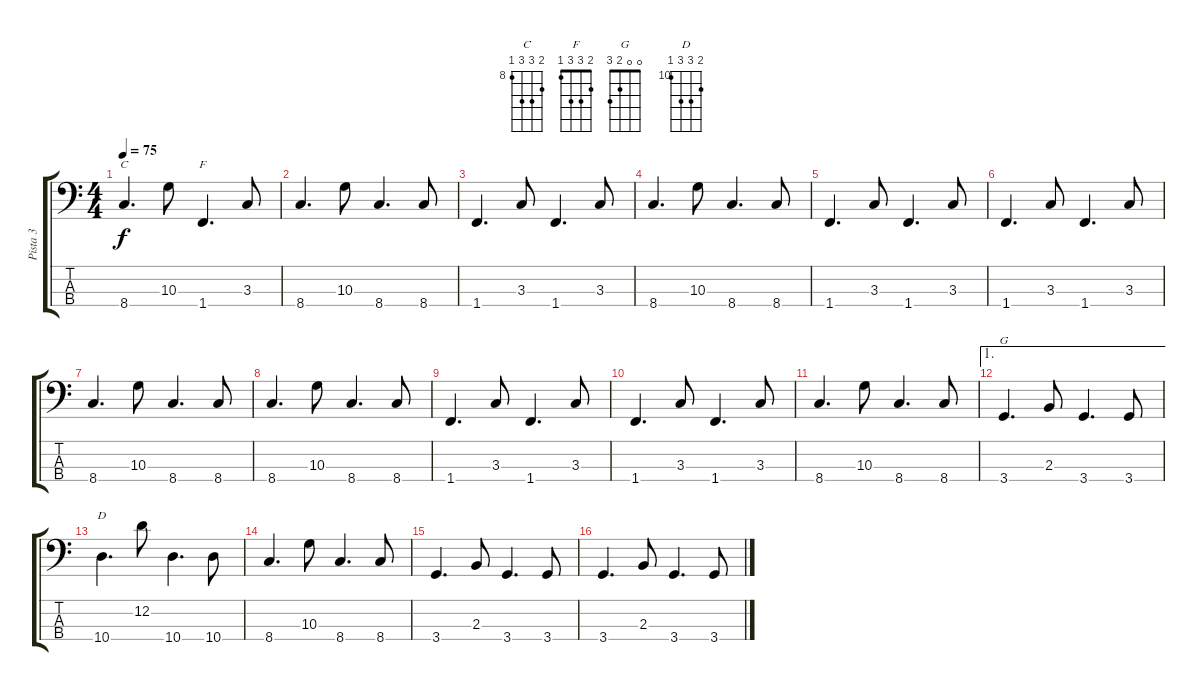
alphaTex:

\track ("Pista 3" "Pista 3") {instrument electricbassfinger}
\staff {score tabs}
\tuning (G2 D2 A1 E1) {hide}
\chord ("C" 9 10 10 8) {firstfret 8}
\chord ("F" 2 3 3 1)
\chord ("G" 0 0 2 3)
\chord ("D" 11 12 12 10) {firstfret 10}
\ts (4 4)
\tempo 75
\clef f4
\ks c
8.4.4{d ch "C" dy f} 10.3.8 1.4.4{d ch "F"} 3.3.8 |
8.4.4{d} 10.3.8 8.4.4{d} 8.4.8 |
1.4.4{d} 3.3.8 1.4.4{d} 3.3.8 |
8.4.4{d} 10.3.8 8.4.4{d} 8.4.8 |
1.4.4{d} 3.3.8 1.4.4{d} 3.3.8 |
1.4.4{d} 3.3.8 1.4.4{d} 3.3.8 |
8.4.4{d} 10.3.8 8.4.4{d} 8.4.8 |
8.4.4{d} 10.3.8 8.4.4{d} 8.4.8 |
1.4.4{d} 3.3.8 1.4.4{d} 3.3.8 |
1.4.4{d} 3.3.8 1.4.4{d} 3.3.8 |
8.4.4{d} 10.3.8 8.4.4{d} 8.4.8 |
\ae 1
3.4.4{d ch "G"} 2.3.8 3.4.4{d} 3.4.8 |
10.4.4{d ch "D"} 12.2.8 10.4.4{d} 10.4.8 |
8.4.4{d} 10.3.8 8.4.4{d} 8.4.8 |
3.4.4{d} 2.3.8 3.4.4{d} 3.4.8 |
3.4.4{d} 2.3.8 3.4.4{d} 3.4.8
